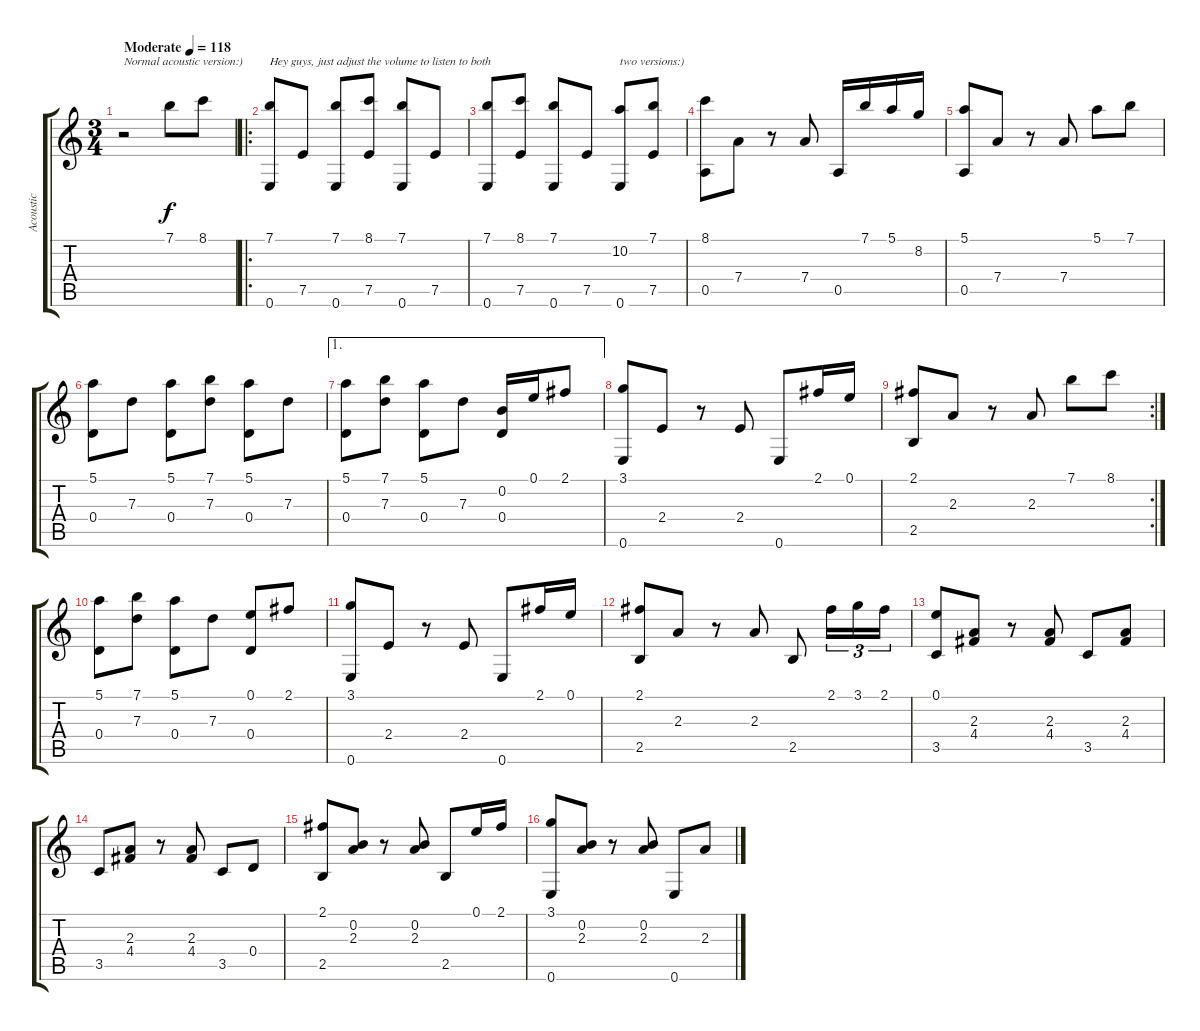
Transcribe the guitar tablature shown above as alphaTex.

\track ("Acoustic" "Acoustic") {instrument acousticguitarsteel}
\staff {score tabs}
\tuning (E4 B3 G3 D3 A2 E2) {hide}
\ts (3 4)
\tempo (118 "Moderate")
\clef g2
\ks c
r.2{txt "Normal acoustic version:)" dy f instrument acousticguitarsteel} 7.1.8 8.1.8 |
\ro
(7.1 0.6).8{txt "Hey guys, just adjust the volume to listen to both"} 7.5.8 (7.1 0.6).8 (8.1 7.5).8 (7.1 0.6).8 7.5.8 |
(7.1 0.6).8 (8.1 7.5).8 (7.1 0.6).8 7.5.8 (10.2 0.6).8{txt "two versions:)"} (7.1 7.5).8 |
(8.1 0.5).8 7.4.8 r.8 7.4.8 0.5.16 7.1.16 5.1.16 8.2.16 |
(5.1 0.5).8 7.4.8 r.8 7.4.8 5.1.8 7.1.8 |
(5.1 0.4).8 7.3.8 (5.1 0.4).8 (7.1 7.3).8 (5.1 0.4).8 7.3.8 |
\ae 1
(5.1 0.4).8 (7.1 7.3).8 (5.1 0.4).8 7.3.8 (0.2 0.4).16 0.1.16 2.1.8 |
(3.1 0.6).8 2.4.8 r.8 2.4.8 0.6.8 2.1.16 0.1.16 |
\rc 2
(2.1 2.5).8 2.3.8 r.8 2.3.8 7.1.8 8.1.8 |
(5.1 0.4).8 (7.1 7.3).8 (5.1 0.4).8 7.3.8 (0.1 0.4).8 2.1.8 |
(3.1 0.6).8 2.4.8 r.8 2.4.8 0.6.8 2.1.16 0.1.16 |
(2.1 2.5).8 2.3.8 r.8 2.3.8 2.5.8 2.1.16{tu (3 2)} 3.1.16{tu (3 2)} 2.1.16{tu (3 2)} |
(0.1 3.5).8 (2.3 4.4).8 r.8 (2.3 4.4).8 3.5.8 (2.3 4.4).8 |
3.5.8 (2.3 4.4).8 r.8 (2.3 4.4).8 3.5.8 0.4.8 |
(2.1 2.5).8 (0.2 2.3).8 r.8 (0.2 2.3).8 2.5.8 0.1.16 2.1.16 |
(3.1 0.6).8 (0.2 2.3).8 r.8 (0.2 2.3).8 0.6.8 2.3.8
